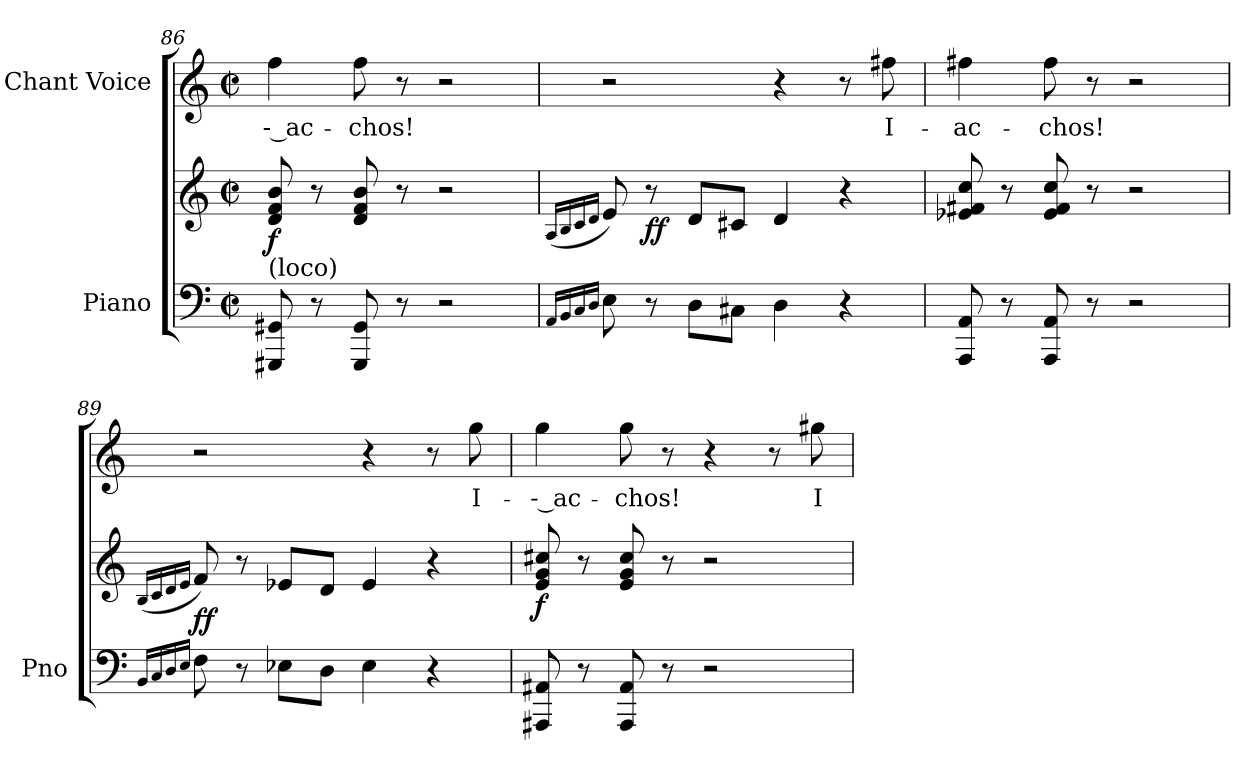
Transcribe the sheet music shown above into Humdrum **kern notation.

**kern	**kern	**dynam	**kern	**text	**dynam
*part2	*part2	*part2	*part1	*part1	*part1
*staff3	*staff2	*staff2/3	*staff1	*staff1	*staff1
*I"Piano	*	*	*I"Chant Voice	*	*
*I'Pno	*	*	*	*	*
*clefF4	*clefG2	*	*clefG2	*	*
*k[]	*k[]	*	*k[]	*	*
*M2/2	*M2/2	*	*M2/2	*	*
*met(c|)	*met(c|)	*	*met(c|)	*	*
=86	=86	=86	=86	=86	=86
!LO:TX:a:t=(loco)	!	!	!	!	!
!	!	!LO:DY:b	!	!	!
8GGG#X/ 8GG#X/	8d/ 8f/ 8b/	f	4ff\	-- ac-	.
8r	8r	.	.	.	.
8GGG#/ 8GG#/	8d/ 8f/ 8b/	.	8ff\	-chos!	.
8r	8r	.	8r	.	.
2r	2r	.	2r	.	.
=87	=87	=87	=87	=87	=87
16qAA/LL	(16qA/LL	.	.	.	.
16qBB/	16qB/	.	.	.	.
16qC/	16qc/	.	.	.	.
16qD/JJ	16qd/JJ	.	.	.	.
8E\	8e/)	.	2r	.	.
!	!	!LO:DY:b	!	!	!
8r	8r	ff	.	.	.
8D\L	8d/L	.	.	.	.
8C#X\J	8c#X/J	.	.	.	.
4D\	4d/	.	4r	.	.
4r	4r	.	8r	.	.
!	!	!	!	!	!LO:DY:a
!	!	!	!	!	!LO:DY:n=1:a
.	.	.	8ff#X\	I-	other-dynamics f
=88	=88	=88	=88	=88	=88
!	!	!LO:DY:b	!	!	!
!	!	!LO:DY:n=1:b	!	!	!
8AAA/ 8AA/	8e-X/ 8f#X/ 8cc/	other-dynamics f	4ff#X\	-ac-	.
8r	8r	.	.	.	.
8AAA/ 8AA/	8e-/ 8f#/ 8cc/	.	8ff#\	-chos!	.
8r	8r	.	8r	.	.
2r	2r	.	2r	.	.
=89	=89	=89	=89	=89	=89
16qBB/LL	(16qB/LL	.	.	.	.
16qC/	16qc/	.	.	.	.
16qD/	16qd/	.	.	.	.
16qE/JJ	16qe/JJ	.	.	.	.
!	!	!LO:DY:b	!	!	!
8F\	8f/)	ff	2r	.	.
8r	8r	.	.	.	.
8E-X\L	8e-X/L	.	.	.	.
8D\J	8d/J	.	.	.	.
4E-\	4e-/	.	4r	.	.
4r	4r	.	8r	.	.
!	!	!	!	!	!LO:DY:a
!	!	!	!	!	!LO:DY:n=1:a
.	.	.	8gg\	I-	other-dynamics f
=90	=90	=90	=90	=90	=90
!	!	!LO:DY:b	!	!	!
8AAA#X/ 8AA#X/	8e/ 8g/ 8cc#X/	f	4gg\	-- ac-	.
8r	8r	.	.	.	.
8AAA#/ 8AA#/	8e/ 8g/ 8cc#/	.	8gg\	-chos!	.
8r	8r	.	8r	.	.
2r	2r	.	4r	.	.
.	.	.	8r	.	.
!	!	!	!	!	!LO:DY:a
!	!	!	!	!	!LO:DY:n=1:a
.	.	.	8gg#X\	I-	other-dynamics f
=	=	=	=	=	=
*-	*-	*-	*-	*-	*-
